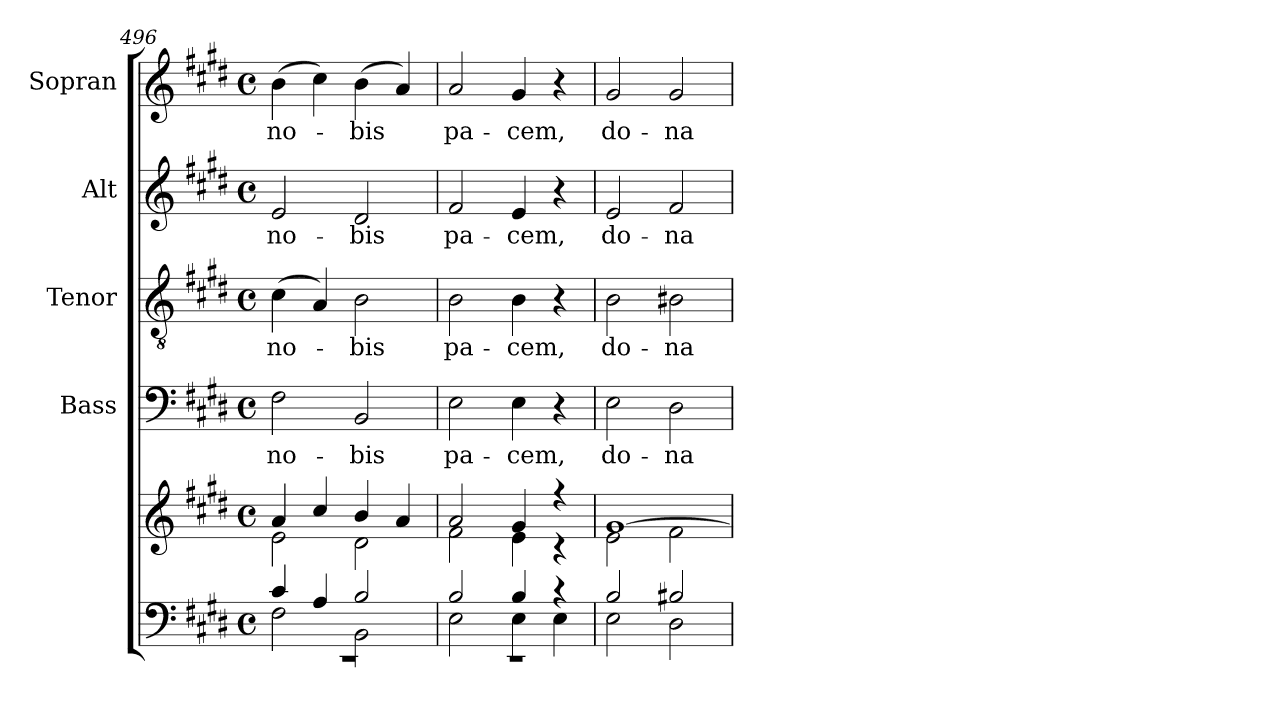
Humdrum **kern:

**kern	**kern	**kern	**text	**kern	**text	**kern	**text	**kern	**text
*part5	*part5	*part4	*part4	*part3	*part3	*part2	*part2	*part1	*part1
*staff6	*staff5	*staff4	*staff4	*staff3	*staff3	*staff2	*staff2	*staff1	*staff1
*	*	*I"Bass	*	*I"Tenor	*	*I"Alt	*	*I"Sopran	*
*	*	*I'B.	*	*I'T.	*	*I'A.	*	*I'S.	*
*clefF4	*clefG2	*clefF4	*	*clefGv2	*	*clefG2	*	*clefG2	*
*k[f#c#g#d#]	*k[f#c#g#d#]	*k[f#c#g#d#]	*	*k[f#c#g#d#]	*	*k[f#c#g#d#]	*	*k[f#c#g#d#]	*
*E:	*E:	*E:	*	*E:	*	*E:	*	*E:	*
*M4/4	*M4/4	*M4/4	*	*M4/4	*	*M4/4	*	*M4/4	*
*met(c)	*met(c)	*met(c)	*	*met(c)	*	*met(c)	*	*met(c)	*
=496	=496	=496	=496	=496	=496	=496	=496	=496	=496
*^	*^	*	*	*	*	*	*	*	*
*	*^	*	*	*	*	*	*	*	*	*	*
!	!	!	!	!	!	!LO:LY:b	!	!LO:LY:b	!	!LO:LY:b	!	!LO:LY:b
4c#/	2F#\	1rEE	4a/	2e\	2F#\	no-	(>4c#\	no-	2e/	no-	(>4b\	no-
4A/	.	.	4cc#/	.	.	.	4A/)	.	.	.	4cc#\)	.
!	!	!	!	!	!	!LO:LY:b	!	!LO:LY:b	!	!LO:LY:b	!	!LO:LY:b
2B/	2BB\	.	4b/	2d#\	2BB/	-bis	2B\	-bis	2d#/	-bis	(>4b\	-bis
.	.	.	4a/	.	.	.	.	.	.	.	4a/)	.
=497	=497	=497	=497	=497	=497	=497	=497	=497	=497	=497	=497	=497
!	!	!	!	!	!	!LO:LY:b	!	!LO:LY:b	!	!LO:LY:b	!	!LO:LY:b
2B/	2E\	1rFF	2a/	2f#\	2E\	pa-	2B\	pa-	2f#/	pa-	2a/	pa-
!	!	!	!	!	!	!LO:LY:b	!	!LO:LY:b	!	!LO:LY:b	!	!LO:LY:b
4B/	4E\	.	4g#/	4e\	4E\	-cem,	4B\	-cem,	4e/	-cem,	4g#/	-cem,
4rc	4E\	.	4r	4r	4r	.	4r	.	4r	.	4r	.
*	*v	*v	*	*	*	*	*	*	*	*	*	*
=498	=498	=498	=498	=498	=498	=498	=498	=498	=498	=498	=498
!	!	!	!	!	!LO:LY:b	!	!LO:LY:b	!	!LO:LY:b	!	!LO:LY:b
2B/	2E\	[>1g#	2e\	2E\	do-	2B\	do-	2e/	do-	2g#/	do-
!	!	!	!	!	!LO:LY:b	!	!LO:LY:b	!	!LO:LY:b	!	!LO:LY:b
2B#X/	2D#\	.	2f#\	2D#\	-na	2B#X\	-na	2f#/	-na	2g#/	-na
*v	*v	*	*	*	*	*	*	*	*	*	*
*	*v	*v	*	*	*	*	*	*	*	*
=	=	=	=	=	=	=	=	=	=
*-	*-	*-	*-	*-	*-	*-	*-	*-	*-
